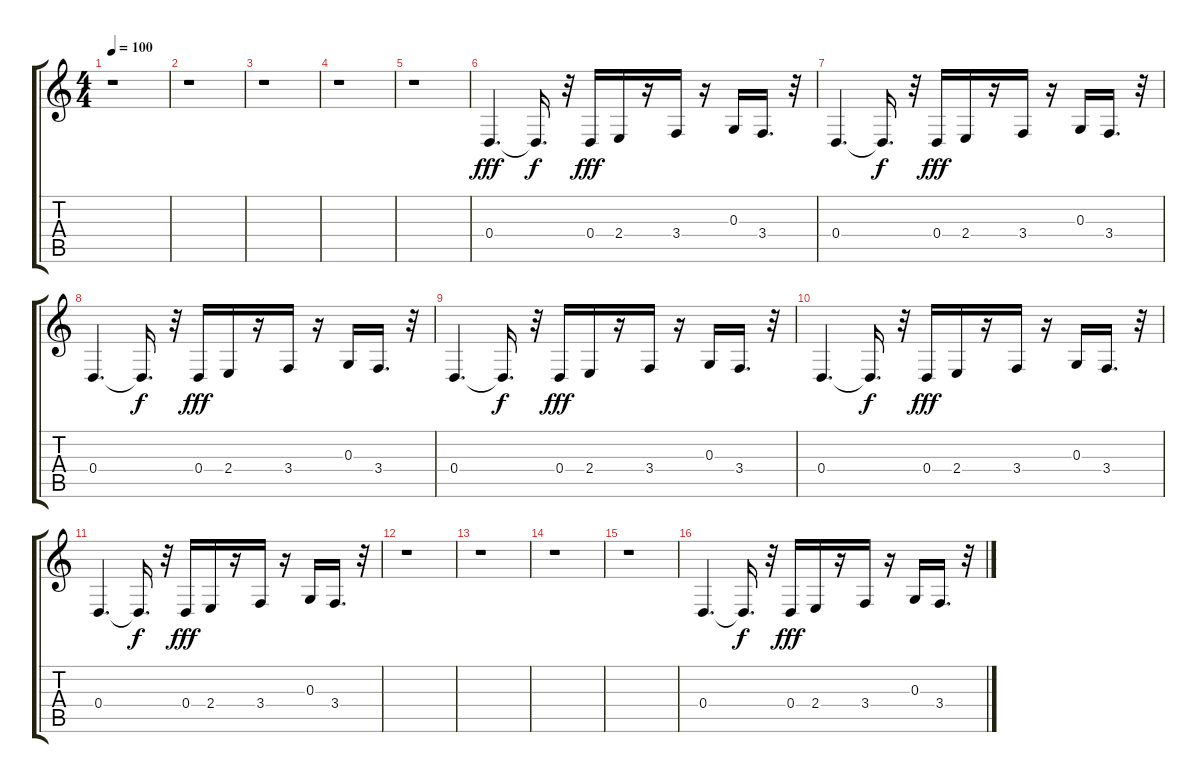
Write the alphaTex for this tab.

\track "" {instrument baritonesax}
\staff {score tabs}
\tuning (E4 B3 G3 D3 A2 E2) {hide}
\ts (4 4)
\tempo 100
\clef g2
\ks c
r.1{dy fff} |
r.1 |
r.1 |
r.1 |
r.1 |
0.4.4{d} 0.4{t}.16{d dy f} r.32 0.4.16{dy fff} 2.4.16 r.16 3.4.16 r.16 0.3.16 3.4.16{d} r.32 |
0.4.4{d} 0.4{t}.16{d dy f} r.32 0.4.16{dy fff} 2.4.16 r.16 3.4.16 r.16 0.3.16 3.4.16{d} r.32 |
0.4.4{d} 0.4{t}.16{d dy f} r.32 0.4.16{dy fff} 2.4.16 r.16 3.4.16 r.16 0.3.16 3.4.16{d} r.32 |
0.4.4{d} 0.4{t}.16{d dy f} r.32 0.4.16{dy fff} 2.4.16 r.16 3.4.16 r.16 0.3.16 3.4.16{d} r.32 |
0.4.4{d} 0.4{t}.16{d dy f} r.32 0.4.16{dy fff} 2.4.16 r.16 3.4.16 r.16 0.3.16 3.4.16{d} r.32 |
0.4.4{d} 0.4{t}.16{d dy f} r.32 0.4.16{dy fff} 2.4.16 r.16 3.4.16 r.16 0.3.16 3.4.16{d} r.32 |
r.1 |
r.1 |
r.1 |
r.1 |
0.4.4{d} 0.4{t}.16{d dy f} r.32 0.4.16{dy fff} 2.4.16 r.16 3.4.16 r.16 0.3.16 3.4.16{d} r.32
